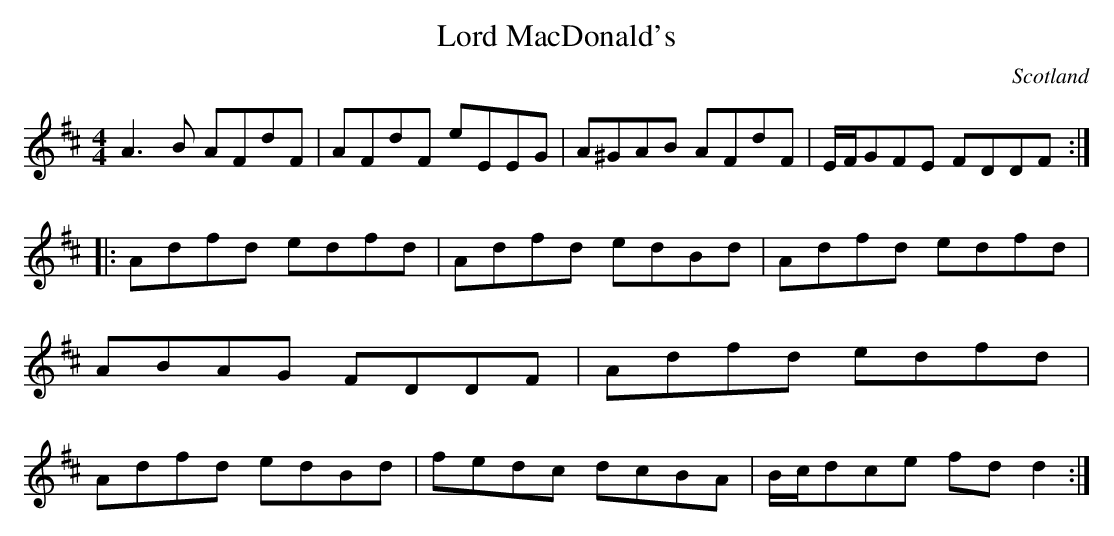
X:1
T:Lord MacDonald's
O:Scotland
M:4/4
K:D
A3B AFdF | AFdF eEEG | A^GAB AFdF | \
E/F/GFE FDDF :: Adfd edfd | Adfd edBd | \
Adfd edfd | ABAG FDDF | Adfd edfd | \
Adfd edBd | fedc dcBA | B/c/dce fdd2 :|
